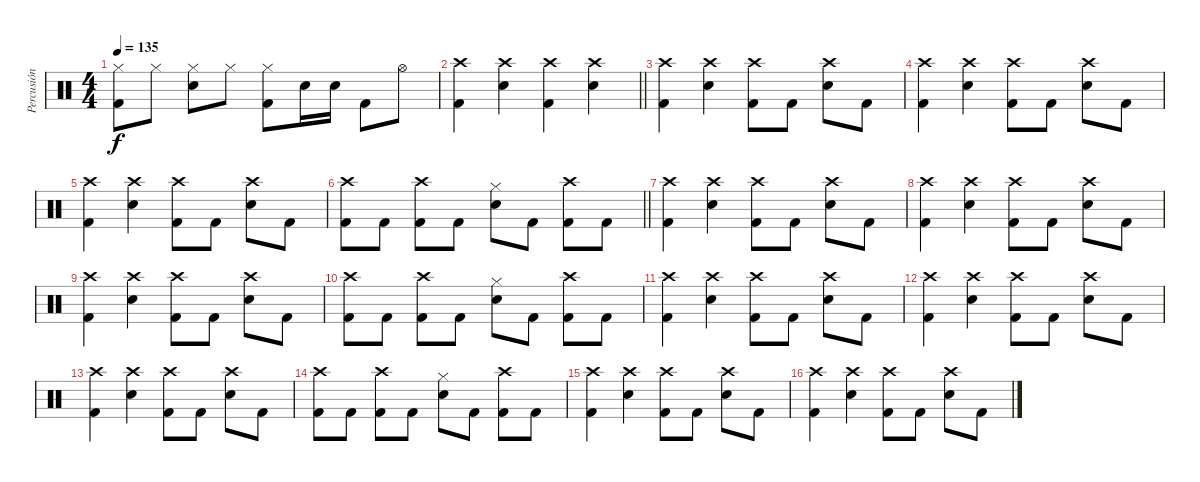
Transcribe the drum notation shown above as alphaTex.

\track ("Percusión" "Percusión") {instrument percussion}
\staff {score}
\articulation defaults
\ts (4 4)
\tempo 135
\clef neutral
\ks c
("Hi-Hat (closed)" "Kick (hit) 2").8{dy f} "Hi-Hat (closed)".8 ("Hi-Hat (closed)" "Snare (hit) 2").8 "Hi-Hat (closed)".8 ("Hi-Hat (closed)" "Kick (hit) 2").8 "Snare (hit) 2".16 "Snare (hit) 2".16 "Kick (hit) 2".8 "Hi-Hat (open)".8 |
\barLineRight lightlight
("Crash high (hit)" "Kick (hit) 2").4 ("Crash high (hit)" "Snare (hit) 2").4 ("Crash high (hit)" "Kick (hit) 2").4 ("Crash high (hit)" "Snare (hit) 2").4 |
("Crash high (hit)" "Kick (hit) 2").4 ("Crash high (hit)" "Snare (hit) 2").4 ("Crash high (hit)" "Kick (hit) 2").8 "Kick (hit) 2".8 ("Crash high (hit)" "Snare (hit) 2").8 "Kick (hit) 2".8 |
("Crash high (hit)" "Kick (hit) 2").4 ("Crash high (hit)" "Snare (hit) 2").4 ("Crash high (hit)" "Kick (hit) 2").8 "Kick (hit) 2".8 ("Crash high (hit)" "Snare (hit) 2").8 "Kick (hit) 2".8 |
("Crash high (hit)" "Kick (hit) 2").4 ("Crash high (hit)" "Snare (hit) 2").4 ("Crash high (hit)" "Kick (hit) 2").8 "Kick (hit) 2".8 ("Crash high (hit)" "Snare (hit) 2").8 "Kick (hit) 2".8 |
\barLineRight lightlight
("Crash high (hit)" "Kick (hit) 2").8 "Kick (hit) 2".8 ("Crash high (hit)" "Kick (hit) 2").8 "Kick (hit) 2".8 ("Hi-Hat (closed)" "Snare (hit) 2").8 "Kick (hit) 2".8 ("Crash high (hit)" "Kick (hit) 2").8 "Kick (hit) 2".8 |
("Crash high (hit)" "Kick (hit) 2").4 ("Crash high (hit)" "Snare (hit) 2").4 ("Crash high (hit)" "Kick (hit) 2").8 "Kick (hit) 2".8 ("Crash high (hit)" "Snare (hit) 2").8 "Kick (hit) 2".8 |
("Crash high (hit)" "Kick (hit) 2").4 ("Crash high (hit)" "Snare (hit) 2").4 ("Crash high (hit)" "Kick (hit) 2").8 "Kick (hit) 2".8 ("Crash high (hit)" "Snare (hit) 2").8 "Kick (hit) 2".8 |
("Crash high (hit)" "Kick (hit) 2").4 ("Crash high (hit)" "Snare (hit) 2").4 ("Crash high (hit)" "Kick (hit) 2").8 "Kick (hit) 2".8 ("Crash high (hit)" "Snare (hit) 2").8 "Kick (hit) 2".8 |
("Crash high (hit)" "Kick (hit) 2").8 "Kick (hit) 2".8 ("Crash high (hit)" "Kick (hit) 2").8 "Kick (hit) 2".8 ("Hi-Hat (closed)" "Snare (hit) 2").8 "Kick (hit) 2".8 ("Crash high (hit)" "Kick (hit) 2").8 "Kick (hit) 2".8 |
("Crash high (hit)" "Kick (hit) 2").4 ("Crash high (hit)" "Snare (hit) 2").4 ("Crash high (hit)" "Kick (hit) 2").8 "Kick (hit) 2".8 ("Crash high (hit)" "Snare (hit) 2").8 "Kick (hit) 2".8 |
("Crash high (hit)" "Kick (hit) 2").4 ("Crash high (hit)" "Snare (hit) 2").4 ("Crash high (hit)" "Kick (hit) 2").8 "Kick (hit) 2".8 ("Crash high (hit)" "Snare (hit) 2").8 "Kick (hit) 2".8 |
("Crash high (hit)" "Kick (hit) 2").4 ("Crash high (hit)" "Snare (hit) 2").4 ("Crash high (hit)" "Kick (hit) 2").8 "Kick (hit) 2".8 ("Crash high (hit)" "Snare (hit) 2").8 "Kick (hit) 2".8 |
("Crash high (hit)" "Kick (hit) 2").8 "Kick (hit) 2".8 ("Crash high (hit)" "Kick (hit) 2").8 "Kick (hit) 2".8 ("Hi-Hat (closed)" "Snare (hit) 2").8 "Kick (hit) 2".8 ("Crash high (hit)" "Kick (hit) 2").8 "Kick (hit) 2".8 |
("Crash high (hit)" "Kick (hit) 2").4 ("Crash high (hit)" "Snare (hit) 2").4 ("Crash high (hit)" "Kick (hit) 2").8 "Kick (hit) 2".8 ("Crash high (hit)" "Snare (hit) 2").8 "Kick (hit) 2".8 |
("Crash high (hit)" "Kick (hit) 2").4 ("Crash high (hit)" "Snare (hit) 2").4 ("Crash high (hit)" "Kick (hit) 2").8 "Kick (hit) 2".8 ("Crash high (hit)" "Snare (hit) 2").8 "Kick (hit) 2".8
